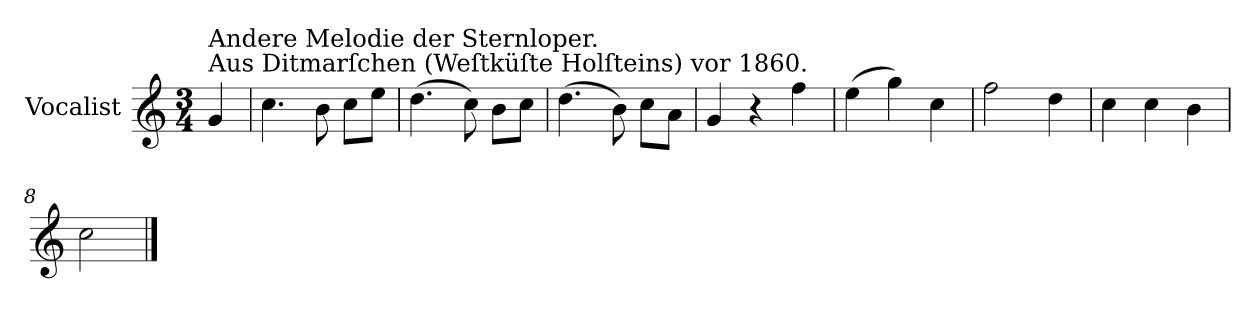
**kern
*part1
*staff1
*I"Vocalist
*k[]
*C:
*M3/4
=
!LO:TX:a:t=Aus Ditmarſchen (Weſtküſte Holſteins) vor 1860.
!LO:TX:a:t=Andere Melodie der Sternloper.
4g
=1
4.cc
8b
8ccL
8eeJ
=2
(4.dd
8cc)
8bL
8ccJ
=3
(4.dd
8b)
8ccL
8aJ
=4
4g
4r
4ff
=5
(4ee
4gg)
4cc
=6
2ff
4dd
=7
4cc
4cc
4b
=8
2cc
==
*-
